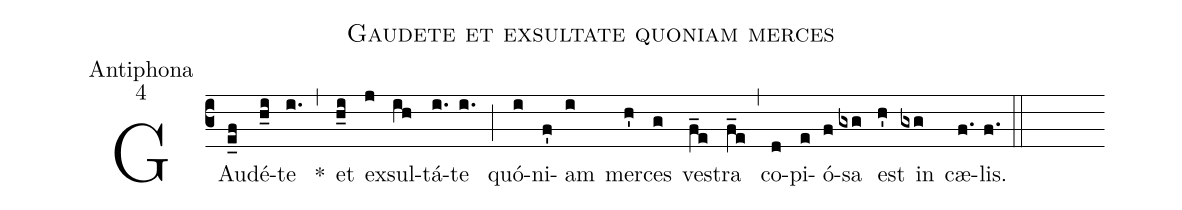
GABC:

name:Gaudete et exsultate quoniam merces;
office-part:Antiphona;
mode:4;
%%
(c3) GAu(e_f)dé(h_i)te (i.) *(,) et(h_i) ex(j)sul(ih)tá(i.)te (i.) (;) quó(i)ni(f')am(i) mer(h')ces(g) ve(f_e)stra (f_e) (,) co(d)pi(e)ó(f)sa(gxg) est(h') in(gxg) cæ(f.)lis. (f.) (::)
